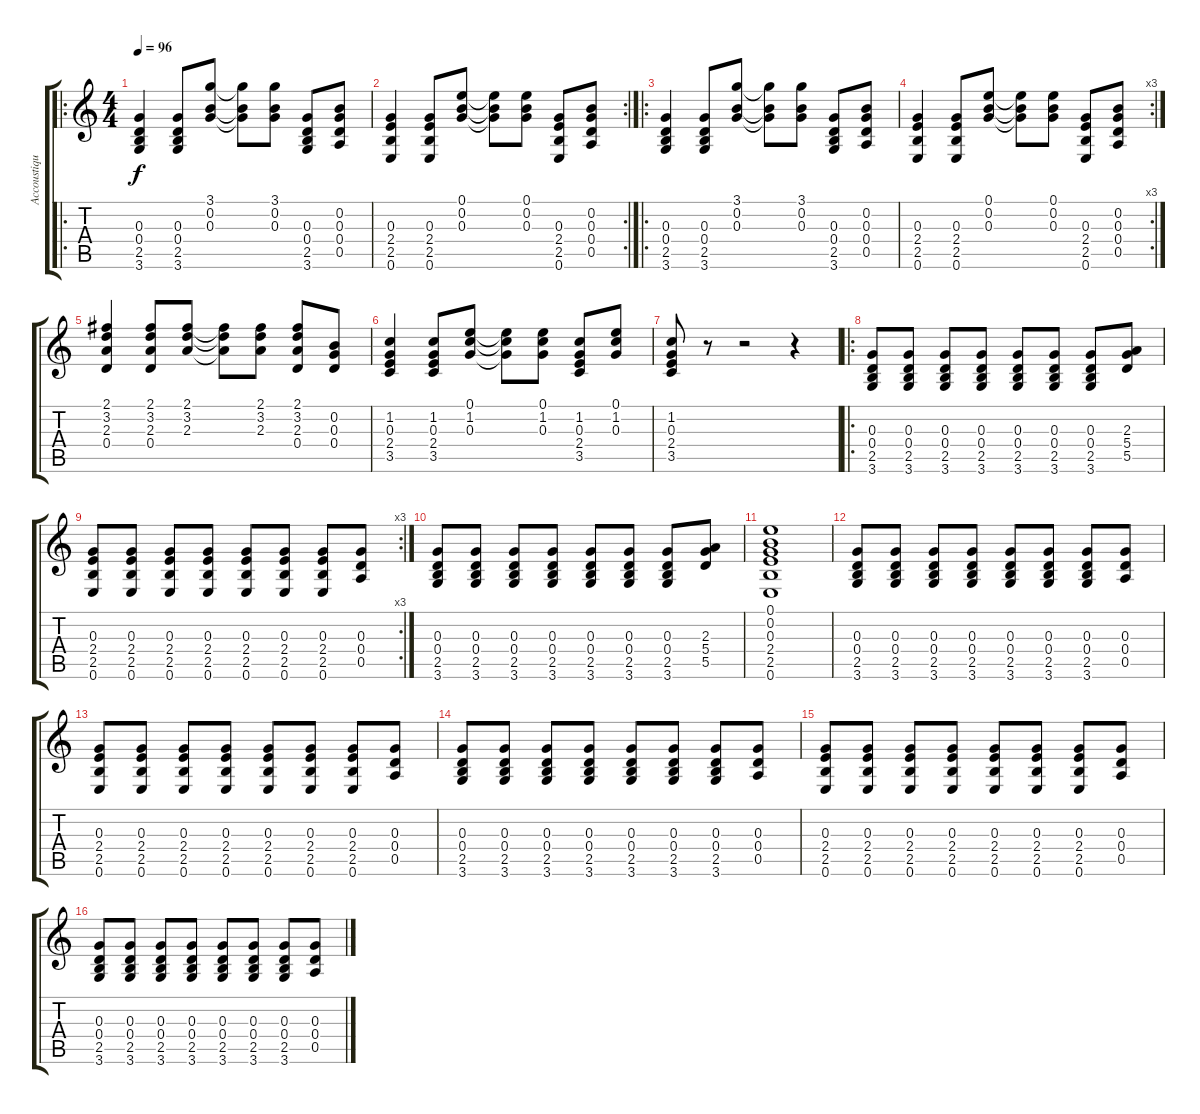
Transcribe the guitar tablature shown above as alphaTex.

\track ("Accoustique 1" "Accoustiqu") {instrument acousticguitarnylon}
\staff {score tabs}
\tuning (E4 B3 G3 D3 A2 E2) {hide}
\ro
\ts (4 4)
\tempo 96
\clef g2
\ks c
(0.3 0.4 2.5 3.6).4{dy f instrument acousticguitarnylon} (0.3 0.4 2.5 3.6).8 (3.1 0.2 0.3).8 (3.1{t} 0.2{t} 0.3{t}).8 (3.1 0.2 0.3).8 (0.3 0.4 2.5 3.6).8 (0.2 0.3 0.4 0.5).8 |
\rc 2
(0.3 2.4 2.5 0.6).4 (0.3 2.4 2.5 0.6).8 (0.1 0.2 0.3).8 (0.1{t} 0.2{t} 0.3{t}).8 (0.1 0.2 0.3).8 (0.3 2.4 2.5 0.6).8 (0.2 0.3 0.4 0.5).8 |
\ro
(0.3 0.4 2.5 3.6).4 (0.3 0.4 2.5 3.6).8 (3.1 0.2 0.3).8 (3.1{t} 0.2{t} 0.3{t}).8 (3.1 0.2 0.3).8 (0.3 0.4 2.5 3.6).8 (0.2 0.3 0.4 0.5).8 |
\rc 3
(0.3 2.4 2.5 0.6).4 (0.3 2.4 2.5 0.6).8 (0.1 0.2 0.3).8 (0.1{t} 0.2{t} 0.3{t}).8 (0.1 0.2 0.3).8 (0.3 2.4 2.5 0.6).8 (0.2 0.3 0.4 0.5).8 |
(2.1 3.2 2.3 0.4).4 (2.1 3.2 2.3 0.4).8 (2.1 3.2 2.3).8 (2.1{t} 3.2{t} 2.3{t}).8 (2.1 3.2 2.3).8 (2.1 3.2 2.3 0.4).8 (0.2 0.3 0.4).8 |
(1.2 0.3 2.4 3.5).4 (1.2 0.3 2.4 3.5).8 (0.1 1.2 0.3).8 (0.1{t} 1.2{t} 0.3{t}).8 (0.1 1.2 0.3).8 (1.2 0.3 2.4 3.5).8 (0.1 1.2 0.3).8 |
(1.2 0.3 2.4 3.5).8 r.8 r.2 r.4 |
\ro
(0.3 0.4 2.5 3.6).8 (0.3 0.4 2.5 3.6).8 (0.3 0.4 2.5 3.6).8 (0.3 0.4 2.5 3.6).8 (0.3 0.4 2.5 3.6).8 (0.3 0.4 2.5 3.6).8 (0.3 0.4 2.5 3.6).8 (2.3 5.4 5.5).8 |
\rc 3
(0.3 2.4 2.5 0.6).8 (0.3 2.4 2.5 0.6).8 (0.3 2.4 2.5 0.6).8 (0.3 2.4 2.5 0.6).8 (0.3 2.4 2.5 0.6).8 (0.3 2.4 2.5 0.6).8 (0.3 2.4 2.5 0.6).8 (0.3 0.4 0.5).8 |
(0.3 0.4 2.5 3.6).8 (0.3 0.4 2.5 3.6).8 (0.3 0.4 2.5 3.6).8 (0.3 0.4 2.5 3.6).8 (0.3 0.4 2.5 3.6).8 (0.3 0.4 2.5 3.6).8 (0.3 0.4 2.5 3.6).8 (2.3 5.4 5.5).8 |
(0.1 0.2 0.3 2.4 2.5 0.6).1 |
(0.3 0.4 2.5 3.6).8 (0.3 0.4 2.5 3.6).8 (0.3 0.4 2.5 3.6).8 (0.3 0.4 2.5 3.6).8 (0.3 0.4 2.5 3.6).8 (0.3 0.4 2.5 3.6).8 (0.3 0.4 2.5 3.6).8 (0.3 0.4 0.5).8 |
(0.3 2.4 2.5 0.6).8 (0.3 2.4 2.5 0.6).8 (0.3 2.4 2.5 0.6).8 (0.3 2.4 2.5 0.6).8 (0.3 2.4 2.5 0.6).8 (0.3 2.4 2.5 0.6).8 (0.3 2.4 2.5 0.6).8 (0.3 0.4 0.5).8 |
(0.3 0.4 2.5 3.6).8 (0.3 0.4 2.5 3.6).8 (0.3 0.4 2.5 3.6).8 (0.3 0.4 2.5 3.6).8 (0.3 0.4 2.5 3.6).8 (0.3 0.4 2.5 3.6).8 (0.3 0.4 2.5 3.6).8 (0.3 0.4 0.5).8 |
(0.3 2.4 2.5 0.6).8 (0.3 2.4 2.5 0.6).8 (0.3 2.4 2.5 0.6).8 (0.3 2.4 2.5 0.6).8 (0.3 2.4 2.5 0.6).8 (0.3 2.4 2.5 0.6).8 (0.3 2.4 2.5 0.6).8 (0.3 0.4 0.5).8 |
(0.3 0.4 2.5 3.6).8 (0.3 0.4 2.5 3.6).8 (0.3 0.4 2.5 3.6).8 (0.3 0.4 2.5 3.6).8 (0.3 0.4 2.5 3.6).8 (0.3 0.4 2.5 3.6).8 (0.3 0.4 2.5 3.6).8 (0.3 0.4 0.5).8
